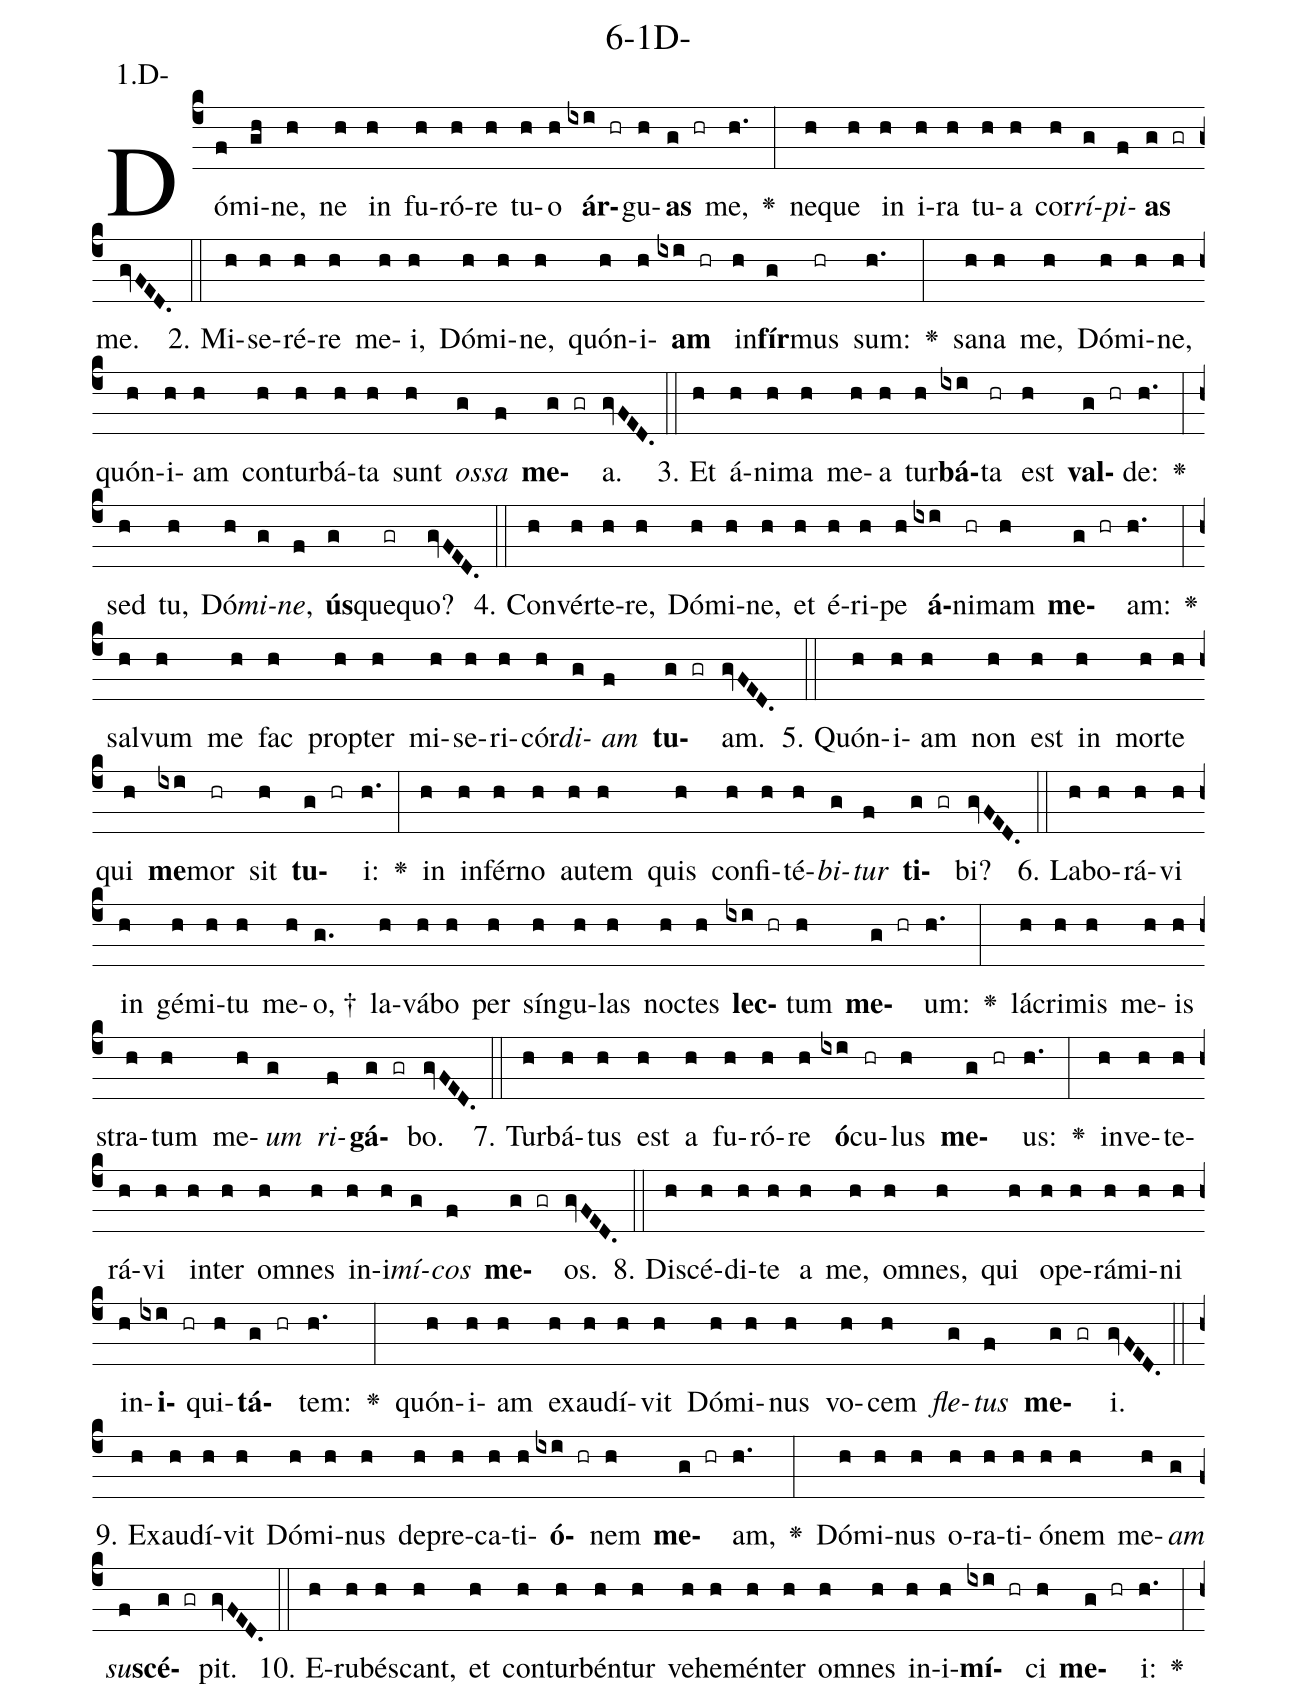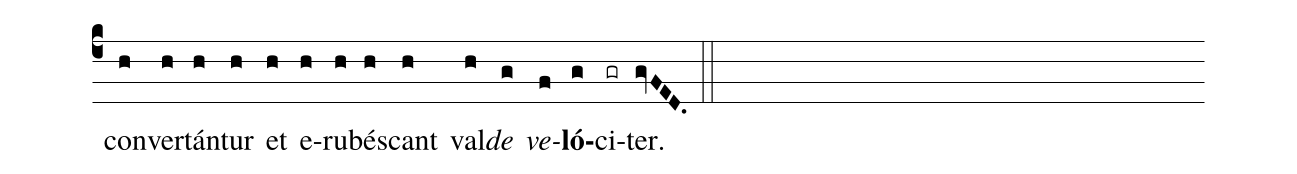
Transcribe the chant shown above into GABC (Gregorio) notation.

name: 6-1D-;
annotation: 1.D-;
%%
(c4)Dó(f)mi(gh)ne,(h) ne(h) in(h) fu(h)ró(h)re(h) tu(h)o(h) <b>ár</b>(ixi hr)gu(h)<b>as</b>(g hr) me,(h.) <v>\greheightstar</v>(:) ne(h)que(h) in(h) i(h)ra(h) tu(h)a(h) cor(h)<i>rí</i>(g)<i>pi</i>(f)<b>as</b>(g gr) me.(gvFED.) (::)
2. Mi(h)se(h)ré(h)re(h) me(h)i,(h) Dó(h)mi(h)ne,(h) quón(h)i(h)<b>am</b>(ixi hr) in(h)<b>fír</b>(g)mus(hr) sum:(h.) <v>\greheightstar</v>(:) sa(h)na(h) me,(h) Dó(h)mi(h)ne,(h) quón(h)i(h)am(h) con(h)tur(h)bá(h)ta(h) sunt(h) <i>os</i>(g)<i>sa</i>(f) <b>me</b>(g gr)a.(gvFED.) (::)
3. Et(h) á(h)ni(h)ma(h) me(h)a(h) tur(h)<b>bá</b>(ixi)ta(hr) est(h) <b>val</b>(g hr)de:(h.) <v>\greheightstar</v>(:) sed(h) tu,(h) Dó(h)<i>mi</i>(g)<i>ne</i>,(f) <b>ús</b>(g)que(gr)quo?(gvFED.) (::)
4. Con(h)vér(h)te(h)re,(h) Dó(h)mi(h)ne,(h) et(h) é(h)ri(h)pe(h) <b>á</b>(ixi)ni(hr)mam(h) <b>me</b>(g hr)am:(h.) <v>\greheightstar</v>(:) sal(h)vum(h) me(h) fac(h) prop(h)ter(h) mi(h)se(h)ri(h)cór(h)<i>di</i>(g)<i>am</i>(f) <b>tu</b>(g gr)am.(gvFED.) (::)
5. Quón(h)i(h)am(h) non(h) est(h) in(h) mor(h)te(h) qui(h) <b>me</b>(ixi)mor(hr) sit(h) <b>tu</b>(g hr)i:(h.) <v>\greheightstar</v>(:) in(h) in(h)fér(h)no(h) au(h)tem(h) quis(h) con(h)fi(h)té(h)<i>bi</i>(g)<i>tur</i>(f) <b>ti</b>(g gr)bi?(gvFED.) (::)
6. La(h)bo(h)rá(h)vi(h) in(h) gé(h)mi(h)tu(h) me(h)o, †(g.) la(h)vá(h)bo(h) per(h) sín(h)gu(h)las(h) noc(h)tes(h) <b>lec</b>(ixi hr)tum(h) <b>me</b>(g hr)um:(h.) <v>\greheightstar</v>(:) lá(h)cri(h)mis(h) me(h)is(h) stra(h)tum(h) me(h)<i>um</i>(g) <i>ri</i>(f)<b>gá</b>(g gr)bo.(gvFED.) (::)
7. Tur(h)bá(h)tus(h) est(h) a(h) fu(h)ró(h)re(h) <b>ó</b>(ixi)cu(hr)lus(h) <b>me</b>(g hr)us:(h.) <v>\greheightstar</v>(:) in(h)ve(h)te(h)rá(h)vi(h) in(h)ter(h) om(h)nes(h) in(h)i(h)<i>mí</i>(g)<i>cos</i>(f) <b>me</b>(g gr)os.(gvFED.) (::)
8. Di(h)scé(h)di(h)te(h) a(h) me,(h) om(h)nes,(h) qui(h) o(h)pe(h)rá(h)mi(h)ni(h) in(h)<b>i</b>(ixi hr)qui(h)<b>tá</b>(g hr)tem:(h.) <v>\greheightstar</v>(:) quón(h)i(h)am(h) ex(h)au(h)dí(h)vit(h) Dó(h)mi(h)nus(h) vo(h)cem(h) <i>fle</i>(g)<i>tus</i>(f) <b>me</b>(g gr)i.(gvFED.) (::)
9. Ex(h)au(h)dí(h)vit(h) Dó(h)mi(h)nus(h) de(h)pre(h)ca(h)ti(h)<b>ó</b>(ixi hr)nem(h) <b>me</b>(g hr)am,(h.) <v>\greheightstar</v>(:) Dó(h)mi(h)nus(h) o(h)ra(h)ti(h)ó(h)nem(h) me(h)<i>am</i>(g) <i>su</i>(f)<b>scé</b>(g gr)pit.(gvFED.) (::)
10. E(h)ru(h)bés(h)cant,(h) et(h) con(h)tur(h)bén(h)tur(h) ve(h)he(h)mén(h)ter(h) om(h)nes(h) in(h)i(h)<b>mí</b>(ixi hr)ci(h) <b>me</b>(g hr)i:(h.) <v>\greheightstar</v>(:) con(h)ver(h)tán(h)tur(h) et(h) e(h)ru(h)bés(h)cant(h) val(h)<i>de</i>(g) <i>ve</i>(f)<b>ló</b>(g)ci(gr)ter.(gvFED.) (::)
